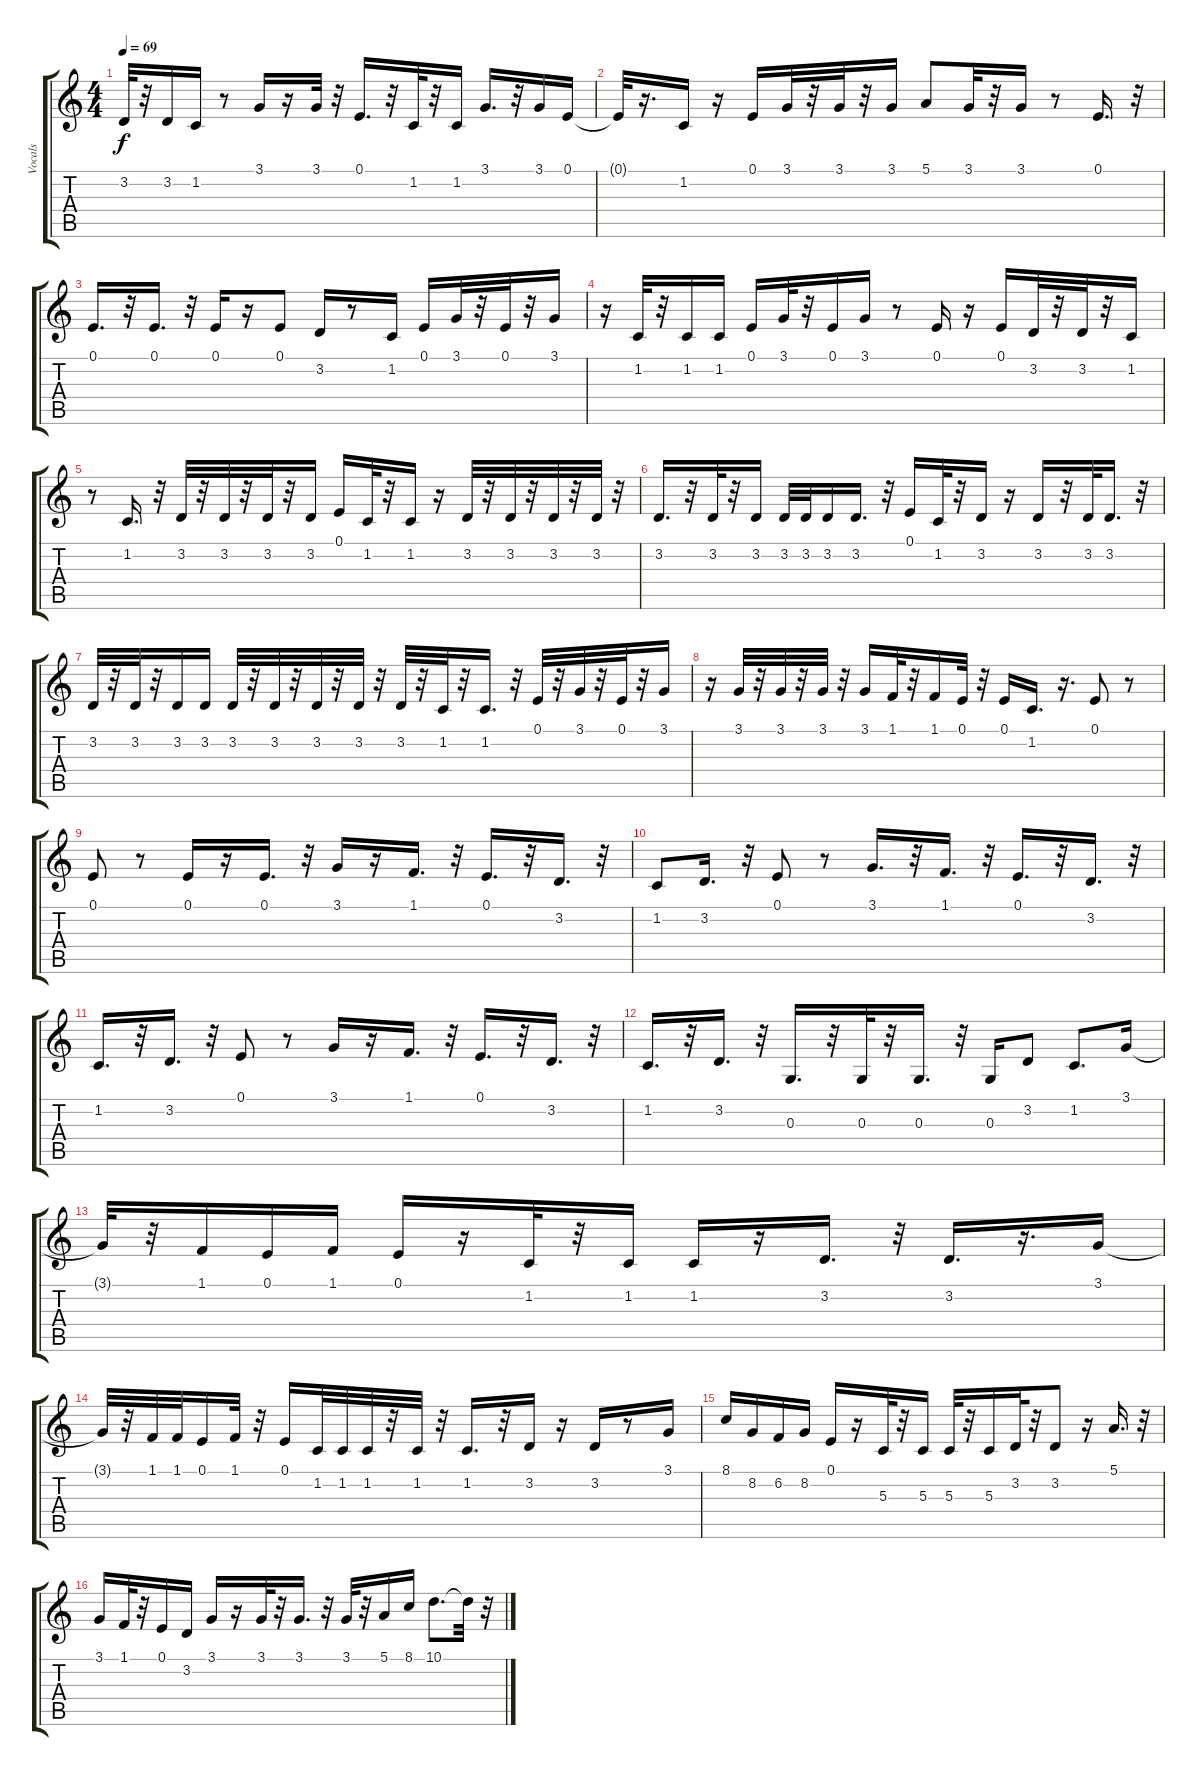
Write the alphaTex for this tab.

\track ("Vocals" "Vocals") {instrument lead3calliope}
\staff {score tabs}
\tuning (E4 B3 G3 D3 A2 E2) {hide}
\ts (4 4)
\tempo 69
\clef g2
\ks c
3.2.32{dy f} r.32 3.2.16 1.2.16 r.8 3.1.16 r.16 3.1.32 r.32 0.1.16{d} r.32 1.2.32 r.32 1.2.16 3.1.16{d} r.32 3.1.16 0.1.16 |
0.1{t}.32 r.16{d} 1.2.16 r.16 0.1.16 3.1.32 r.32 3.1.32 r.32 3.1.16 5.1.8 3.1.32 r.32 3.1.16 r.8 0.1.16{d} r.32 |
0.1.16{d} r.32 0.1.16{d} r.32 0.1.16 r.16 0.1.8 3.2.16 r.8 1.2.16 0.1.16 3.1.32 r.32 0.1.32 r.32 3.1.16 |
r.16 1.2.32 r.32 1.2.16 1.2.16 0.1.16 3.1.32 r.32 0.1.16 3.1.16 r.8 0.1.16 r.16 0.1.16 3.2.32 r.32 3.2.32 r.32 1.2.16 |
r.8 1.2.16{d} r.32 3.2.32 r.32 3.2.32 r.32 3.2.32 r.32 3.2.16 0.1.16 1.2.32 r.32 1.2.16 r.16 3.2.32 r.32 3.2.32 r.32 3.2.32 r.32 3.2.32 r.32 |
3.2.16{d} r.32 3.2.32 r.32 3.2.16 3.2.32 3.2.32 3.2.16 3.2.16{d} r.32 0.1.16 1.2.32 r.32 3.2.16 r.16 3.2.16 r.32 3.2.32 3.2.16{d} r.32 |
3.2.32 r.32 3.2.32 r.32 3.2.16 3.2.16 3.2.32 r.32 3.2.32 r.32 3.2.32 r.32 3.2.32 r.32 3.2.32 r.32 1.2.32 r.32 1.2.16{d} r.32 0.1.32 r.32 3.1.32 r.32 0.1.32 r.32 3.1.16 |
r.16 3.1.32 r.32 3.1.32 r.32 3.1.32 r.32 3.1.16 1.1.32 r.32 1.1.16 0.1.32 r.32 0.1.16 1.2.16{d} r.16{d} 0.1.8 r.8 |
0.1.8 r.8 0.1.16 r.16 0.1.16{d} r.32 3.1.16 r.16 1.1.16{d} r.32 0.1.16{d} r.32 3.2.16{d} r.32 |
1.2.8 3.2.16{d} r.32 0.1.8 r.8 3.1.16{d} r.32 1.1.16{d} r.32 0.1.16{d} r.32 3.2.16{d} r.32 |
1.2.16{d} r.32 3.2.16{d} r.32 0.1.8 r.8 3.1.16 r.16 1.1.16{d} r.32 0.1.16{d} r.32 3.2.16{d} r.32 |
1.2.16{d} r.32 3.2.16{d} r.32 0.3.16{d} r.32 0.3.32 r.32 0.3.16{d} r.32 0.3.16 3.2.8 1.2.8{d} 3.1.16 |
3.1{t}.32 r.32 1.1.16 0.1.16 1.1.16 0.1.16 r.16 1.2.32 r.32 1.2.16 1.2.16 r.16 3.2.16{d} r.32 3.2.16{d} r.16{d} 3.1.16 |
3.1{t}.32 r.32 1.1.32 1.1.32 0.1.16 1.1.32 r.32 0.1.16 1.2.32 1.2.32 1.2.32 r.32 1.2.32 r.32 1.2.16{d} r.32 3.2.16 r.16 3.2.16 r.8 3.1.16 |
8.1.16 8.2.16 6.2.16 8.2.16 0.1.16 r.16 5.3.32 r.32 5.3.16 5.3.32 r.32 5.3.16 3.2.32 r.32 3.2.8 r.16 5.1.16{d} r.32 |
3.1.16 1.1.32 r.32 0.1.16 3.2.16 3.1.16 r.16 3.1.32 r.32 3.1.16{d} r.32 3.1.32 r.32 5.1.16 8.1.16 10.1.8{d} 10.1{t}.32 r.32
